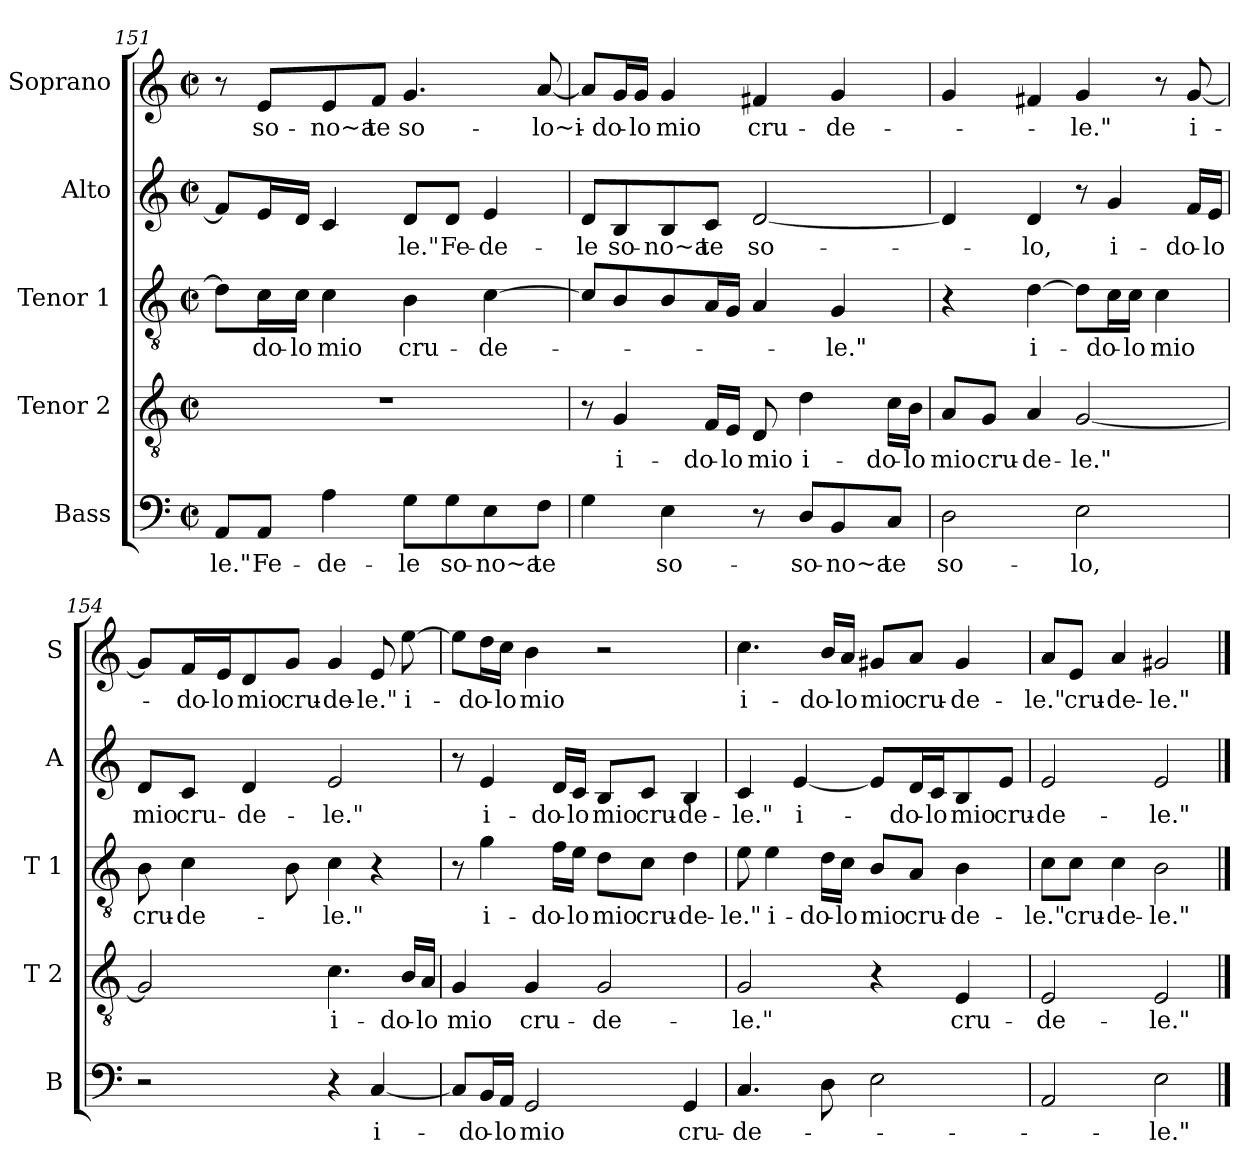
**kern	**text	**kern	**text	**kern	**text	**kern	**text	**kern	**text
*part5	*part5	*part4	*part4	*part3	*part3	*part2	*part2	*part1	*part1
*staff5	*staff5	*staff4	*staff4	*staff3	*staff3	*staff2	*staff2	*staff1	*staff1
*I"Bass	*	*I"Tenor 2	*	*I"Tenor 1	*	*I"Alto	*	*I"Soprano	*
*I'B	*	*I'T 2	*	*I'T 1	*	*I'A	*	*I'S	*
*clefF4	*	*clefGv2	*	*clefGv2	*	*clefG2	*	*clefG2	*
*k[]	*	*k[]	*	*k[]	*	*k[]	*	*k[]	*
*C:	*	*C:	*	*C:	*	*C:	*	*C:	*
*M2/2	*	*M2/2	*	*M2/2	*	*M2/2	*	*M2/2	*
*met(c|)	*	*met(c|)	*	*met(c|)	*	*met(c|)	*	*met(c|)	*
=151	=151	=151	=151	=151	=151	=151	=151	=151	=151
8AA/L	-le."	1r	.	8d\L]	.	8f/L]	.	8r	.
8AA/J	Fe-	.	.	16c\L	-do-	16e/L	.	8e/L	so-
.	.	.	.	16c\JJ	-lo	16d/JJ	.	.	.
4A\	-de-	.	.	4c\	mio	4c/	.	8e/	-no~a
.	.	.	.	.	.	.	.	8f/J	te
8G\L	-le	.	.	4B\	cru-	8d/L	-le."	4.g/	so-
8G\	so-	.	.	.	.	8d/J	Fe-	.	.
8E\	-no~a	.	.	[4c\	-de-	4e/	-de-	.	.
8F\J	te	.	.	.	.	.	.	[8a/	-lo~i-
!!LO:LB:g=z
=152	=152	=152	=152	=152	=152	=152	=152	=152	=152
4G\	.	8r	.	8c/L]	.	8d/L	-le	8a/L]	.
.	.	4G/	i-	8B/	.	8B/	so-	16g/L	-do-
.	.	.	.	.	.	.	.	16g/JJ	-lo
4E\	so-	.	.	8B/	.	8B/	-no~a	4g/	mio
.	.	16F/LL	-do-	16A/L	.	8c/J	te	.	.
.	.	16E/JJ	-lo	16G/JJ	.	.	.	.	.
8r	.	8D/	mio	4A/	.	[2d/	so-	4f#X/	cru-
8D/L	-so-	4d\	i-	.	.	.	.	.	.
8BB/	-no~a	.	.	4G/	-le."	.	.	4g/	-de-
8C/J	te	16c\LL	-do-	.	.	.	.	.	.
.	.	16B\JJ	-lo	.	.	.	.	.	.
=153	=153	=153	=153	=153	=153	=153	=153	=153	=153
2D\	so-	8A/L	mio	4r	.	4d/]	.	4g/	.
.	.	8G/J	cru-	.	.	.	.	.	.
.	.	4A/	-de-	[4d\	i-	4d/	-lo,	4f#X/	.
2E\	-lo,	[2G/	-le."	8d\L]	.	8r	.	4g/	-le."
.	.	.	.	16c\L	-do-	4g/	i-	.	.
.	.	.	.	16c\JJ	-lo	.	.	.	.
.	.	.	.	4c\	mio	.	.	8r	.
.	.	.	.	.	.	16f/LL	-do-	[8g/	i-
.	.	.	.	.	.	16e/JJ	-lo	.	.
=154	=154	=154	=154	=154	=154	=154	=154	=154	=154
2r	.	2G/]	.	8B\	cru-	8d/L	mio	8g/L]	.
.	.	.	.	4c\	-de-	8c/J	cru-	16f/L	-do-
.	.	.	.	.	.	.	.	16e/J	-lo
.	.	.	.	.	.	4d/	-de-	8d/	mio
.	.	.	.	8B\	.	.	.	8g/J	cru-
4r	.	4.c\	i-	4c\	-le."	2e/	-le."	4g/	-de-
[4C/	i-	.	.	4r	.	.	.	8e/	-le."
.	.	16B/LL	-do-	.	.	.	.	[8ee\	i-
.	.	16A/JJ	-lo	.	.	.	.	.	.
!!LO:PB:g=z
=155	=155	=155	=155	=155	=155	=155	=155	=155	=155
8C/L]	.	4G/	mio	8r	.	8r	.	8ee\L]	.
16BB/L	-do-	.	.	4g\	i-	4e/	i-	16dd\L	-do-
16AA/JJ	-lo	.	.	.	.	.	.	16cc\JJ	-lo
2GG/	mio	4G/	cru-	.	.	.	.	4b\	mio
.	.	.	.	16f\LL	-do-	16d/LL	-do-	.	.
.	.	.	.	16e\JJ	-lo	16c/JJ	-lo	.	.
.	.	2G/	-de-	8d\L	mio	8B/L	mio	2r	.
.	.	.	.	8c\J	cru-	8c/J	cru-	.	.
4GG/	cru-	.	.	4d\	-de-	4B/	-de-	.	.
=156	=156	=156	=156	=156	=156	=156	=156	=156	=156
4.C/	-de-	2G/	-le."	8e\	-le."	4c/	-le."	4.cc\	i-
.	.	.	.	4e\	i-	.	.	.	.
.	.	.	.	.	.	[4e/	i-	.	.
8D\	.	.	.	16d\LL	-do-	.	.	16b/LL	-do-
.	.	.	.	16c\JJ	-lo	.	.	16a/JJ	-lo
2E\	.	4r	.	8B/L	mio	8e/L]	.	8g#X/L	mio
.	.	.	.	8A/J	cru-	16d/L	-do-	8a/J	cru-
.	.	.	.	.	.	16c/J	-lo	.	.
.	.	4E/	cru-	4B\	-de-	8B/	mio	4g#/	-de-
.	.	.	.	.	.	8e/J	cru-	.	.
=157	=157	=157	=157	=157	=157	=157	=157	=157	=157
2AA/	.	2E/	-de-	8c\L	-le."	2e/	-de-	8a/L	-le."
.	.	.	.	8c\J	cru-	.	.	8e/J	cru-
.	.	.	.	4c\	-de-	.	.	4a/	-de-
2E\	-le."	2E/	-le."	2B\	-le."	2e/	-le."	2g#X/	-le."
==	==	==	==	==	==	==	==	==	==
*-	*-	*-	*-	*-	*-	*-	*-	*-	*-
